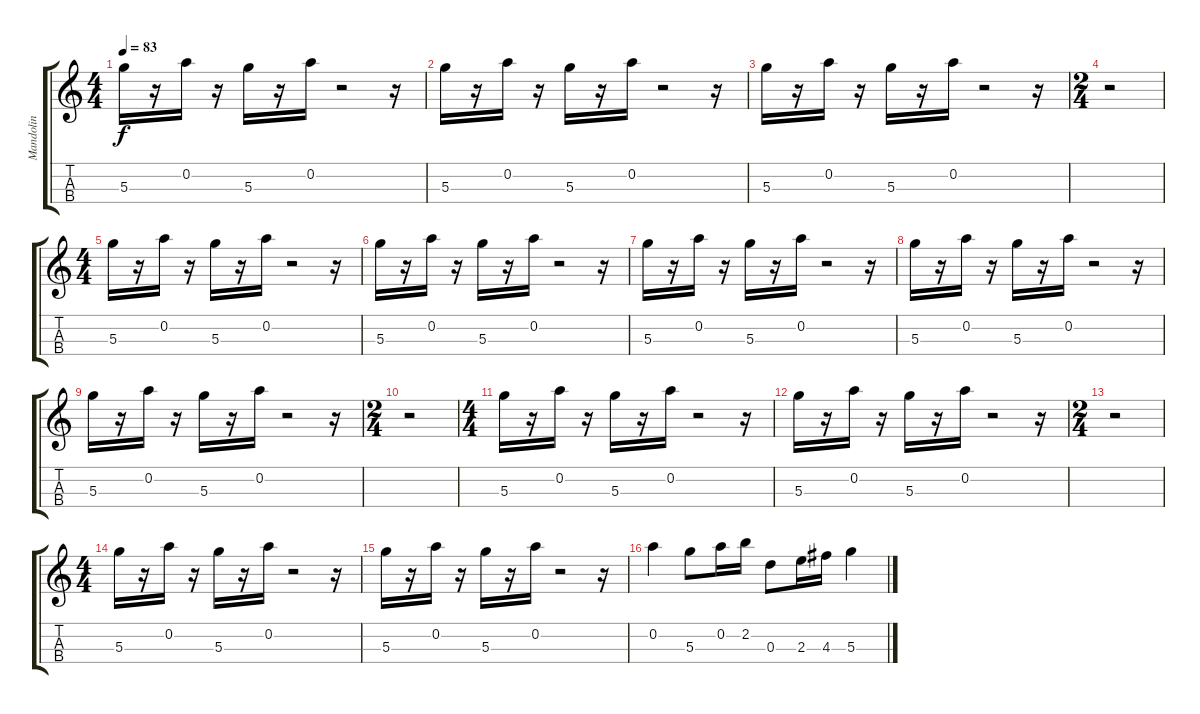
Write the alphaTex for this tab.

\track ("Mandolin" "Mandolin") {instrument acousticguitarsteel}
\staff {score tabs}
\tuning (E5 A4 D4 G3) {hide}
\ts (4 4)
\tempo 83
\clef g2
\ks c
5.3.16{dy f} r.16 0.2.16 r.16 5.3.16 r.16 0.2.16 r.2 r.16 |
5.3.16 r.16 0.2.16 r.16 5.3.16 r.16 0.2.16 r.2 r.16 |
5.3.16 r.16 0.2.16 r.16 5.3.16 r.16 0.2.16 r.2 r.16 |
\ts (2 4)
r.2 |
\ts (4 4)
5.3.16 r.16 0.2.16 r.16 5.3.16 r.16 0.2.16 r.2 r.16 |
5.3.16 r.16 0.2.16 r.16 5.3.16 r.16 0.2.16 r.2 r.16 |
5.3.16 r.16 0.2.16 r.16 5.3.16 r.16 0.2.16 r.2 r.16 |
5.3.16 r.16 0.2.16 r.16 5.3.16 r.16 0.2.16 r.2 r.16 |
5.3.16 r.16 0.2.16 r.16 5.3.16 r.16 0.2.16 r.2 r.16 |
\ts (2 4)
r.2 |
\ts (4 4)
5.3.16 r.16 0.2.16 r.16 5.3.16 r.16 0.2.16 r.2 r.16 |
5.3.16 r.16 0.2.16 r.16 5.3.16 r.16 0.2.16 r.2 r.16 |
\ts (2 4)
r.2 |
\ts (4 4)
5.3.16 r.16 0.2.16 r.16 5.3.16 r.16 0.2.16 r.2 r.16 |
5.3.16 r.16 0.2.16 r.16 5.3.16 r.16 0.2.16 r.2 r.16 |
0.2.4 5.3.8 0.2.16 2.2.16 0.3.8 2.3.16 4.3.16 5.3.4
